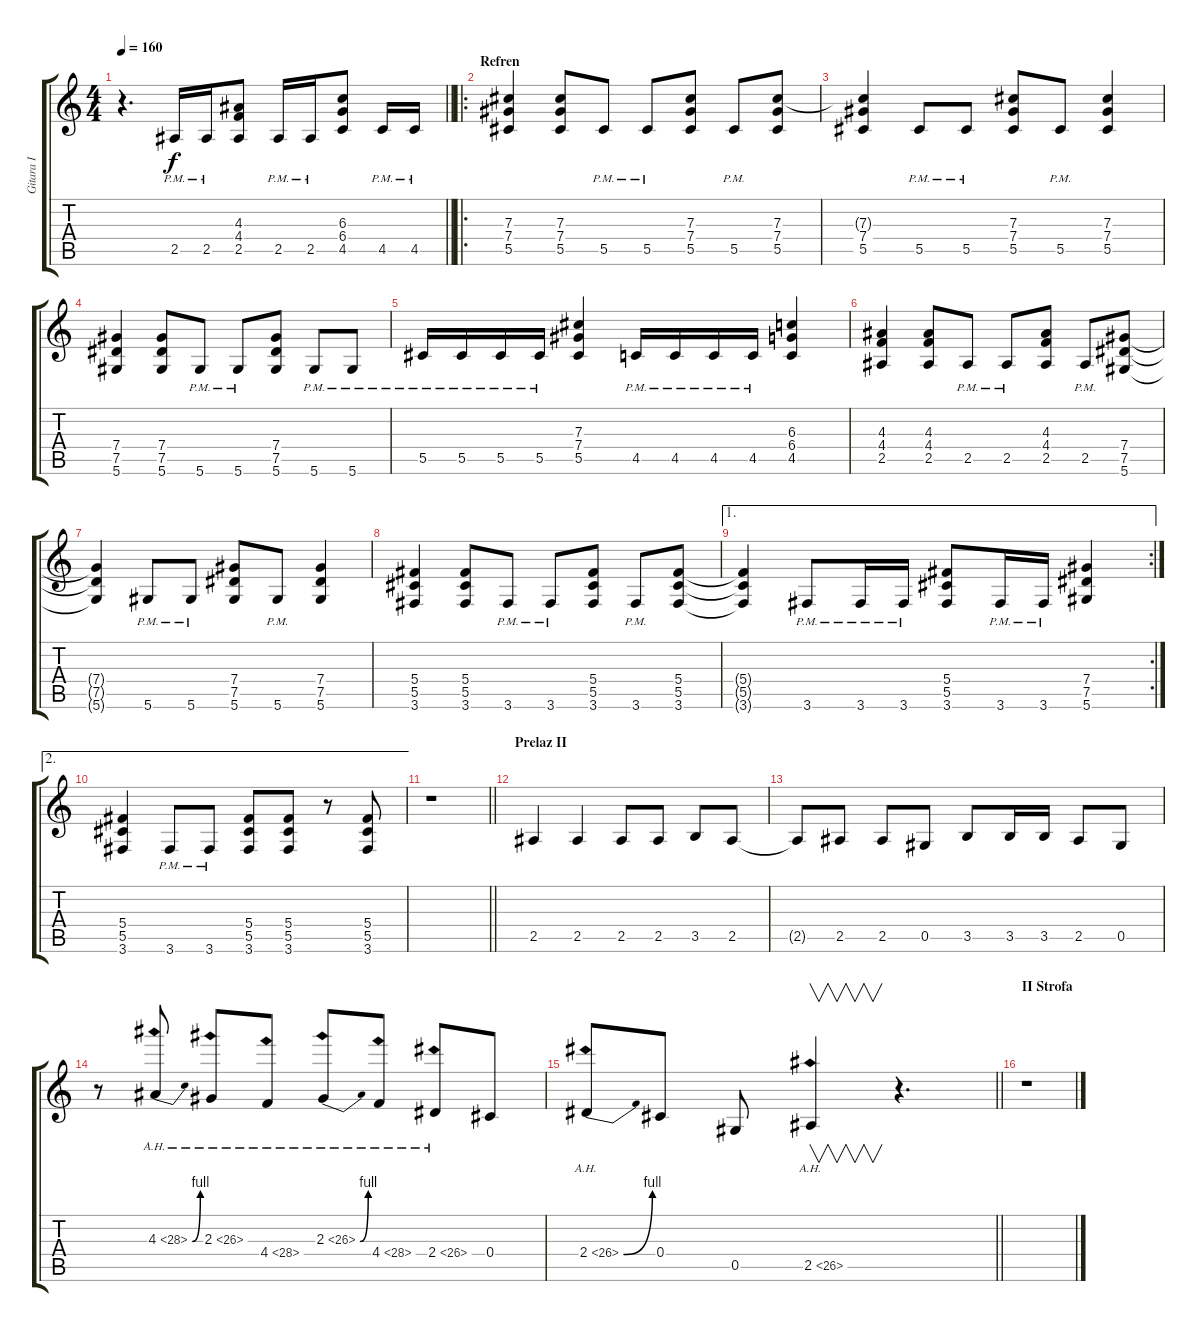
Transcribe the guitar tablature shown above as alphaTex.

\track ("Gitara I" "Gitara I") {instrument distortionguitar}
\staff {score tabs}
\tuning (Eb4 Bb3 Gb3 Db3 Ab2 Eb2) {hide}
\ts (4 4)
\tempo 160
\clef g2
\barLineRight lightlight
\ks c
r.4{d dy f} 2.5{pm}.16 2.5{pm}.16{beam merge} (4.3 4.4 2.5).8{beam split} 2.5{pm}.16 2.5{pm}.16{beam merge} (6.3 6.4 4.5).8{beam split} 4.5{pm}.16 4.5{pm}.16 |
\ro
\section ("" "Refren")
(7.3 7.4 5.5).4 (7.3 7.4 5.5).8 5.5{pm}.8 5.5{pm}.8 (7.3 7.4 5.5).8 5.5{pm}.8 (7.3 7.4 5.5).8 |
(7.3{t} 7.4 5.5).4 5.5{pm}.8 5.5{pm}.8 (7.3 7.4 5.5).8 5.5{pm}.8 (7.3 7.4 5.5).4 |
(7.4 7.5 5.6).4 (7.4 7.5 5.6).8 5.6{pm}.8 5.6{pm}.8 (7.4 7.5 5.6).8 5.6{pm}.8 5.6{pm}.8 |
5.5{pm}.16 5.5{pm}.16 5.5{pm}.16 5.5{pm}.16 (7.3 7.4 5.5).4 4.5{pm}.16 4.5{pm}.16 4.5{pm}.16 4.5{pm}.16 (6.3 6.4 4.5).4 |
(4.3 4.4 2.5).4 (4.3 4.4 2.5).8 2.5{pm}.8 2.5{pm}.8 (4.3 4.4 2.5).8 2.5{pm}.8 (7.4 7.5 5.6).8 |
(7.4{t} 7.5{t} 5.6{t}).4 5.6{pm}.8 5.6{pm}.8 (7.4 7.5 5.6).8 5.6{pm}.8 (7.4 7.5 5.6).4 |
(5.4 5.5 3.6).4 (5.4 5.5 3.6).8 3.6{pm}.8 3.6{pm}.8 (5.4 5.5 3.6).8 3.6{pm}.8 (5.4 5.5 3.6).8 |
\ae 1
\rc 2
(5.4{t} 5.5{t} 3.6{t}).4 3.6{pm}.8 3.6{pm}.16 3.6{pm}.16 (5.4 5.5 3.6).8 3.6{pm}.16 3.6{pm}.16 (7.4 7.5 5.6).4 |
\ae 2
(5.4 5.5 3.6).4 3.6{pm}.8 3.6{pm}.8 (5.4 5.5 3.6).8 (5.4 5.5 3.6).8 r.8 (5.4 5.5 3.6).8 |
\barLineRight lightlight
r.1 |
\section ("" "Prelaz II")
2.5.4 2.5.4 2.5.8 2.5.8 3.5.8 2.5.8 |
2.5{t}.8 2.5.8 2.5.8 0.5.8 3.5.8 3.5.16 3.5.16 2.5.8 0.5.8 |
r.8 4.3{be (bend 0 0 60 4) ah 24}.8 2.3{ah 24}.8 4.4{ah 24}.8 2.3{be (bend 0 0 60 4) ah 24}.8 4.4{ah 24}.8 2.4{ah 24}.8 0.4.8 |
\barLineRight lightlight
2.4{be (bend 0 0 60 4) ah 24}.8 0.4.8 0.5.8 2.5{ah 24}.4{v} r.4{d} |
\section ("" "II Strofa")
r.1
